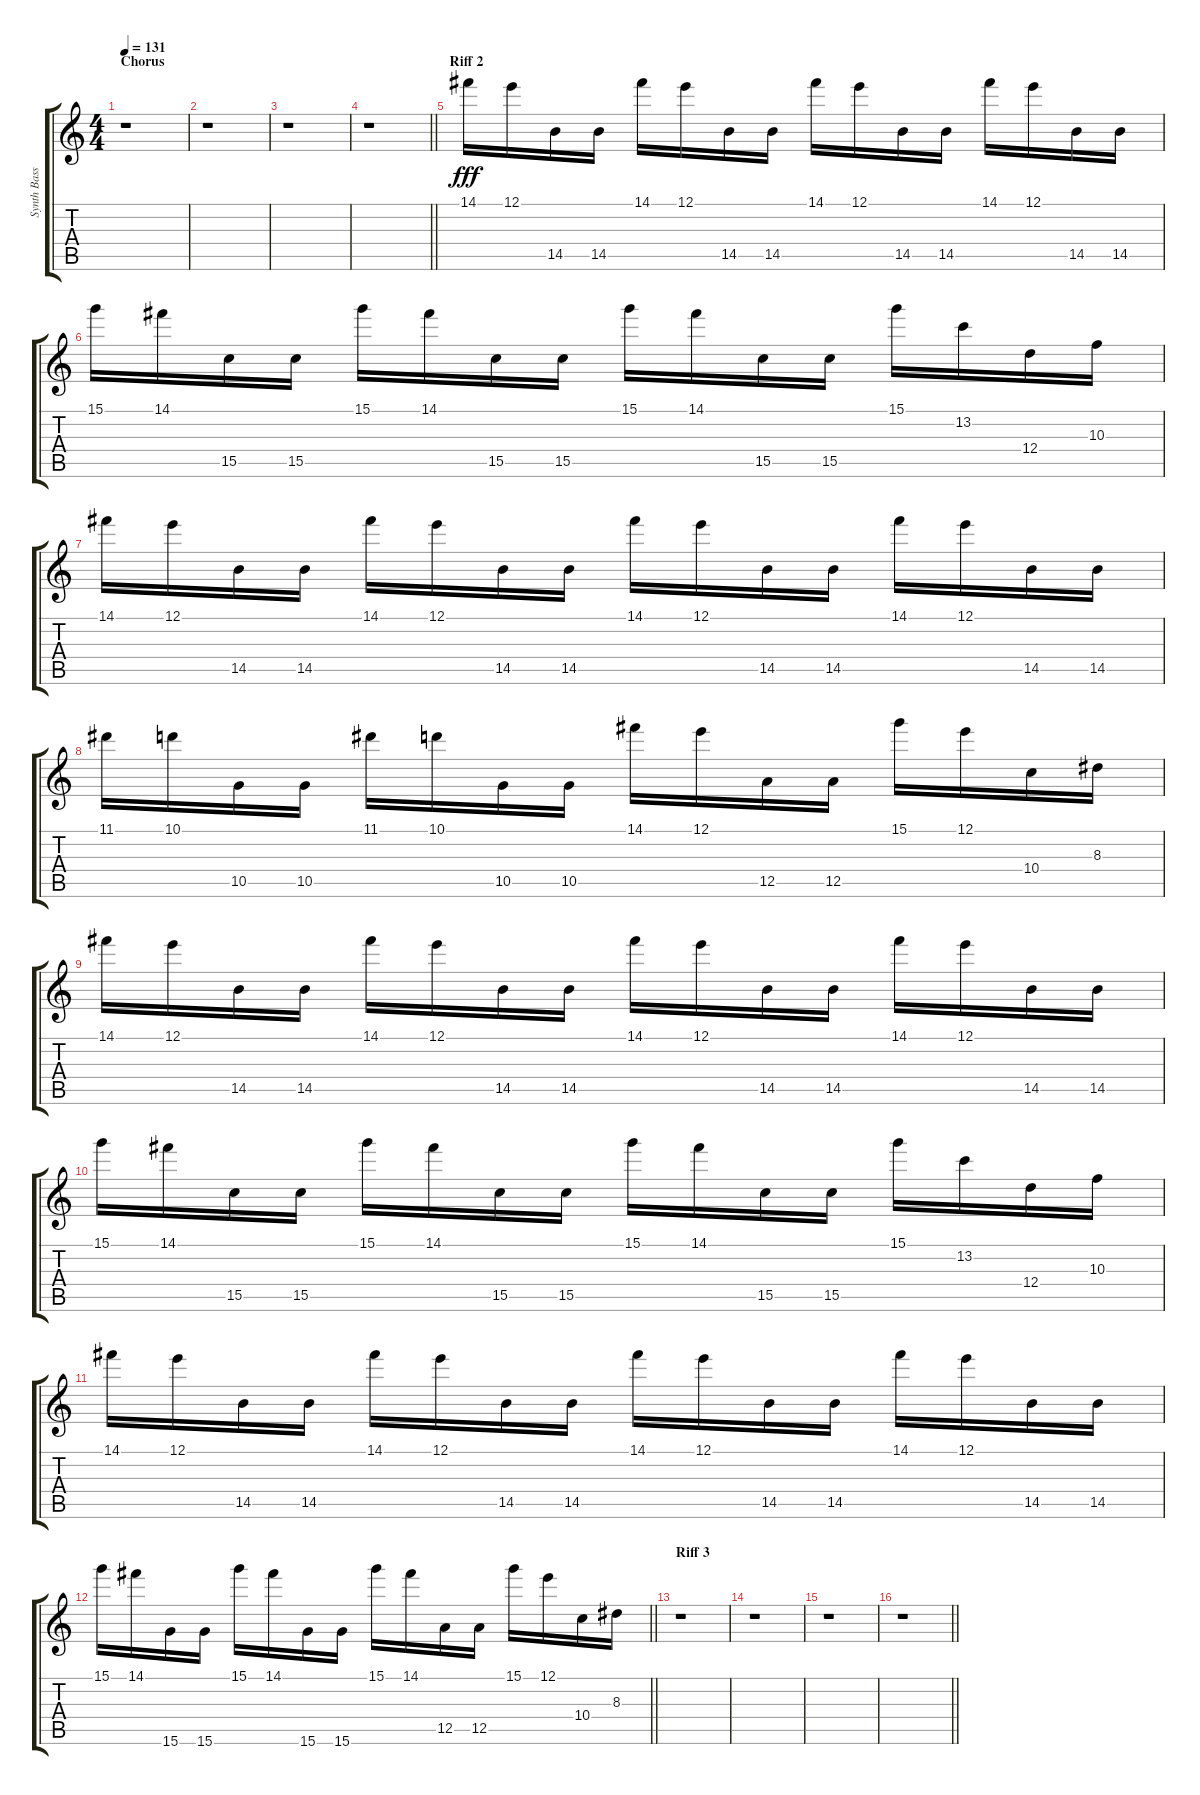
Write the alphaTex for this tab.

\track ("Synth Bass" "Synth Bass") {instrument synthbass2}
\staff {score tabs}
\tuning (E4 B3 G3 D3 A2 E2) {hide}
\ts (4 4)
\section ("" "Chorus")
\tempo 131
\clef g2
\ks c
r.1{dy fff} |
r.1 |
r.1 |
\barLineRight lightlight
r.1 |
\section ("" "Riff 2")
14.1.16 12.1.16 14.5.16 14.5.16 14.1.16 12.1.16 14.5.16 14.5.16 14.1.16 12.1.16 14.5.16 14.5.16 14.1.16 12.1.16 14.5.16 14.5.16 |
15.1.16 14.1.16 15.5.16 15.5.16 15.1.16 14.1.16 15.5.16 15.5.16 15.1.16 14.1.16 15.5.16 15.5.16 15.1.16 13.2.16 12.4.16 10.3.16 |
14.1.16 12.1.16 14.5.16 14.5.16 14.1.16 12.1.16 14.5.16 14.5.16 14.1.16 12.1.16 14.5.16 14.5.16 14.1.16 12.1.16 14.5.16 14.5.16 |
11.1.16 10.1.16 10.5.16 10.5.16 11.1.16 10.1.16 10.5.16 10.5.16 14.1.16 12.1.16 12.5.16 12.5.16 15.1.16 12.1.16 10.4.16 8.3.16 |
14.1.16 12.1.16 14.5.16 14.5.16 14.1.16 12.1.16 14.5.16 14.5.16 14.1.16 12.1.16 14.5.16 14.5.16 14.1.16 12.1.16 14.5.16 14.5.16 |
15.1.16 14.1.16 15.5.16 15.5.16 15.1.16 14.1.16 15.5.16 15.5.16 15.1.16 14.1.16 15.5.16 15.5.16 15.1.16 13.2.16 12.4.16 10.3.16 |
14.1.16 12.1.16 14.5.16 14.5.16 14.1.16 12.1.16 14.5.16 14.5.16 14.1.16 12.1.16 14.5.16 14.5.16 14.1.16 12.1.16 14.5.16 14.5.16 |
\barLineRight lightlight
15.1.16 14.1.16 15.6.16 15.6.16 15.1.16 14.1.16 15.6.16 15.6.16 15.1.16 14.1.16 12.5.16 12.5.16 15.1.16 12.1.16 10.4.16 8.3.16 |
\section ("" "Riff 3")
r.1 |
r.1 |
r.1 |
\barLineRight lightlight
r.1
